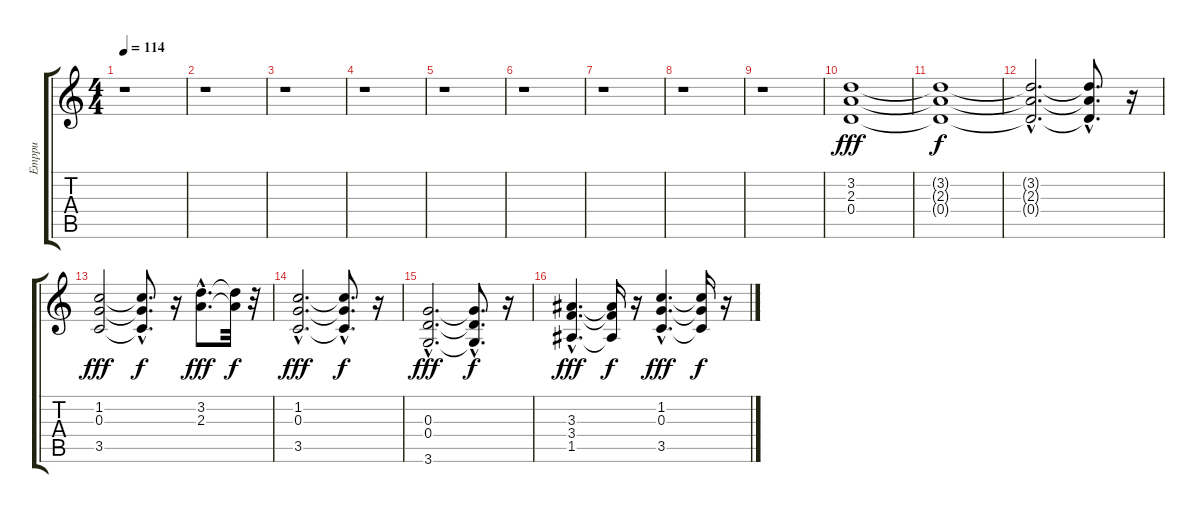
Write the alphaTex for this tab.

\track ("Emppu" "Emppu") {instrument distortionguitar}
\staff {score tabs}
\tuning (E4 B3 G3 D3 A2 E2) {hide}
\ts (4 4)
\tempo 114
\clef g2
\ks c
r.1{dy f} |
r.1 |
r.1 |
r.1 |
r.1 |
r.1 |
r.1 |
r.1 |
r.1 |
(3.2 2.3 0.4).1{dy fff} |
(3.2{t} 2.3{t} 0.4{t}).1{dy f} |
(3.2{hac t} 2.3{hac t} 0.4{hac t}).2{d} (3.2{hac t} 2.3{hac t} 0.4{hac t}).8{d} r.16 |
(1.2 0.3 3.5).2{dy fff} (1.2{hac t} 0.3{hac t} 3.5{hac t}).8{d dy f} r.16 (3.2{hac} 2.3{hac}).8{d dy fff} (3.2{t} 2.3{t}).32{dy f} r.32 |
(1.2{hac} 0.3{hac} 3.5{hac}).2{d dy fff} (1.2{hac t} 0.3{hac t} 3.5{hac t}).8{d dy f} r.16 |
(0.3{hac} 0.4{hac} 3.6{hac}).2{d dy fff} (0.3{hac t} 0.4{hac t} 3.6{hac t}).8{d dy f} r.16 |
(3.3{hac} 3.4{hac} 1.5{hac}).4{d dy fff} (3.3{t} 3.4{t} 1.5{t}).16{dy f} r.16 (1.2{hac} 0.3{hac} 3.5{hac}).4{d dy fff} (1.2{t} 0.3{t} 3.5{t}).16{dy f} r.16
